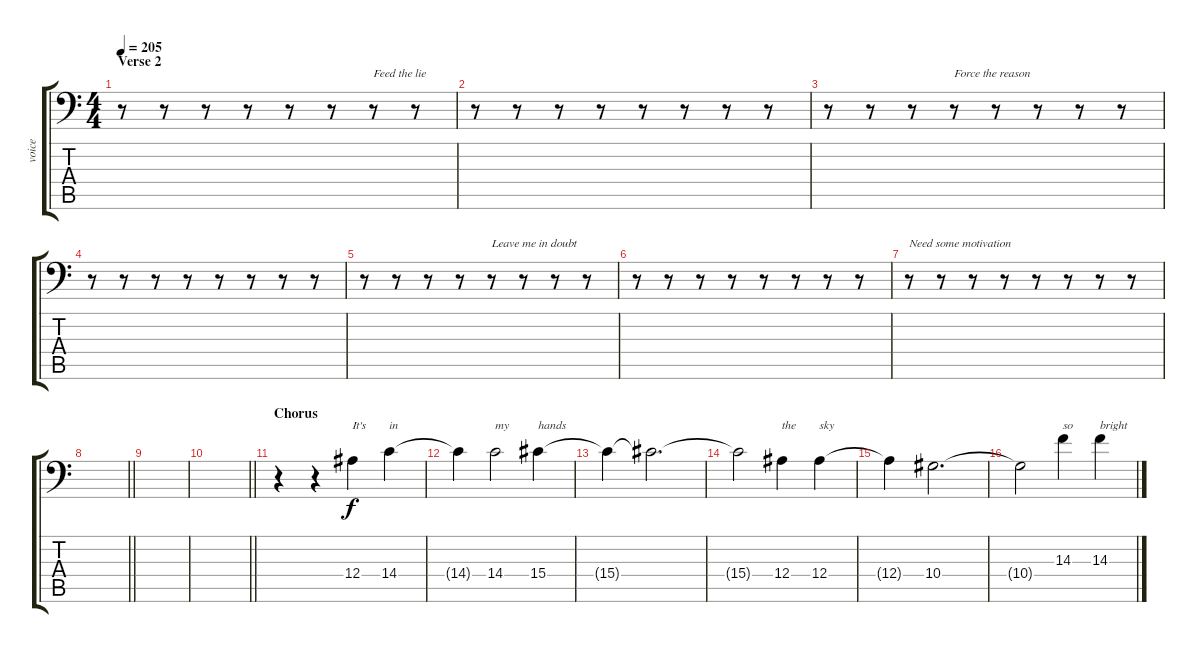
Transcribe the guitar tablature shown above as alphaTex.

\track ("voice" "voice") {instrument lead2sawtooth}
\staff {score tabs}
\tuning (C4 G3 Eb3 Bb2 Gb2 Bb1) {hide}
\ts (4 4)
\section ("" "Verse 2")
\tempo 205
\clef f4
\ks c
r.8{dy f} r.8 r.8 r.8 r.8 r.8 r.8{txt "Feed the lie"} r.8 |
r.8 r.8 r.8 r.8 r.8 r.8 r.8 r.8 |
r.8 r.8 r.8 r.8{txt "Force the reason"} r.8 r.8 r.8 r.8 |
r.8 r.8 r.8 r.8 r.8 r.8 r.8 r.8 |
r.8 r.8 r.8 r.8 r.8{txt "Leave me in doubt"} r.8 r.8 r.8 |
r.8 r.8 r.8 r.8 r.8 r.8 r.8 r.8 |
r.8{txt "Need some motivation"} r.8 r.8 r.8 r.8 r.8 r.8 r.8 |
\barLineRight lightlight
|
|
\barLineRight lightlight
|
\section ("" "Chorus")
r.4 r.4 12.4.4{txt "It's"} 14.4.4{txt "in"} |
14.4{t}.4 14.4.2{txt "my "} 15.4.4{txt "hands"} |
15.4{t}.4 15.4{t}.2{d} |
15.4{t}.2 12.4.4{txt "the"} 12.4.4{txt "sky"} |
12.4{t}.4 10.4.2{d} |
10.4{t}.2 14.3.4{txt "so"} 14.3.4{txt "bright"}
